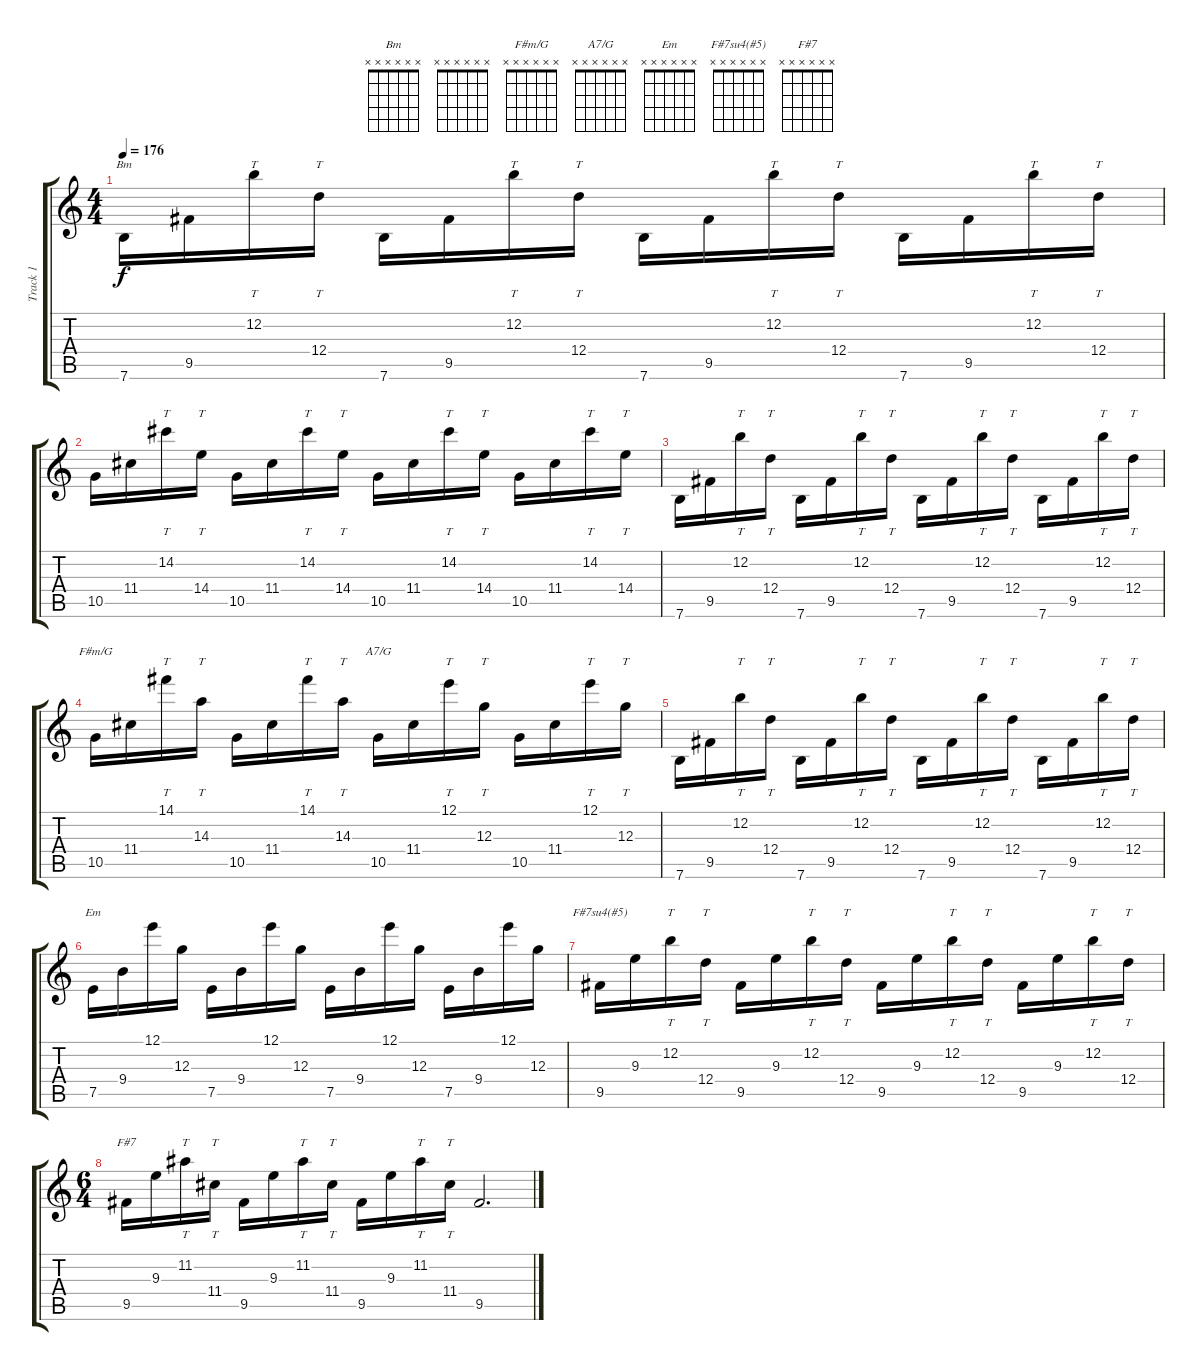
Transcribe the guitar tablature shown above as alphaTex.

\track ("Track 1" "Track 1") {instrument electricguitarjazz}
\staff {score tabs}
\tuning (E4 B3 G3 D3 A2 E2) {hide}
\chord ("Bm" x x x x x x)
\chord ("" x x x x x x)
\chord ("F#m/G" x x x x x x)
\chord ("A7/G" x x x x x x)
\chord ("Em" x x x x x x)
\chord ("F#7su4(#5)" x x x x x x)
\chord ("F#7" x x x x x x)
\ts (4 4)
\tempo 176
\clef g2
\ks c
7.6.16{ch "Bm" dy f} 9.5.16 12.2.16{tt} 12.4.16{tt} 7.6.16 9.5.16 12.2.16{tt} 12.4.16{tt} 7.6.16 9.5.16 12.2.16{tt} 12.4.16{tt} 7.6.16 9.5.16 12.2.16{tt} 12.4.16{tt} |
10.5.16{ch ""} 11.4.16 14.2.16{tt} 14.4.16{tt} 10.5.16 11.4.16 14.2.16{tt} 14.4.16{tt} 10.5.16 11.4.16 14.2.16{tt} 14.4.16{tt} 10.5.16 11.4.16 14.2.16{tt} 14.4.16{tt} |
7.6.16 9.5.16 12.2.16{tt} 12.4.16{tt} 7.6.16 9.5.16 12.2.16{tt} 12.4.16{tt} 7.6.16 9.5.16 12.2.16{tt} 12.4.16{tt} 7.6.16 9.5.16 12.2.16{tt} 12.4.16{tt} |
10.5.16{ch "F#m/G"} 11.4.16 14.1.16{tt} 14.3.16{tt} 10.5.16 11.4.16 14.1.16{tt} 14.3.16{tt} 10.5.16{ch "A7/G"} 11.4.16 12.1.16{tt} 12.3.16{tt} 10.5.16 11.4.16 12.1.16{tt} 12.3.16{tt} |
7.6.16 9.5.16 12.2.16{tt} 12.4.16{tt} 7.6.16 9.5.16 12.2.16{tt} 12.4.16{tt} 7.6.16 9.5.16 12.2.16{tt} 12.4.16{tt} 7.6.16 9.5.16 12.2.16{tt} 12.4.16{tt} |
7.5.16{ch "Em"} 9.4.16 12.1.16 12.3.16 7.5.16 9.4.16 12.1.16 12.3.16 7.5.16 9.4.16 12.1.16 12.3.16 7.5.16 9.4.16 12.1.16 12.3.16 |
9.5.16{ch "F#7su4(#5)"} 9.3.16 12.2.16{tt} 12.4.16{tt} 9.5.16 9.3.16 12.2.16{tt} 12.4.16{tt} 9.5.16 9.3.16 12.2.16{tt} 12.4.16{tt} 9.5.16 9.3.16 12.2.16{tt} 12.4.16{tt} |
\ts (6 4)
9.5.16{ch "F#7"} 9.3.16 11.2.16{tt} 11.4.16{tt} 9.5.16 9.3.16 11.2.16{tt} 11.4.16{tt} 9.5.16 9.3.16 11.2.16{tt} 11.4.16{tt} 9.5.2{d}
